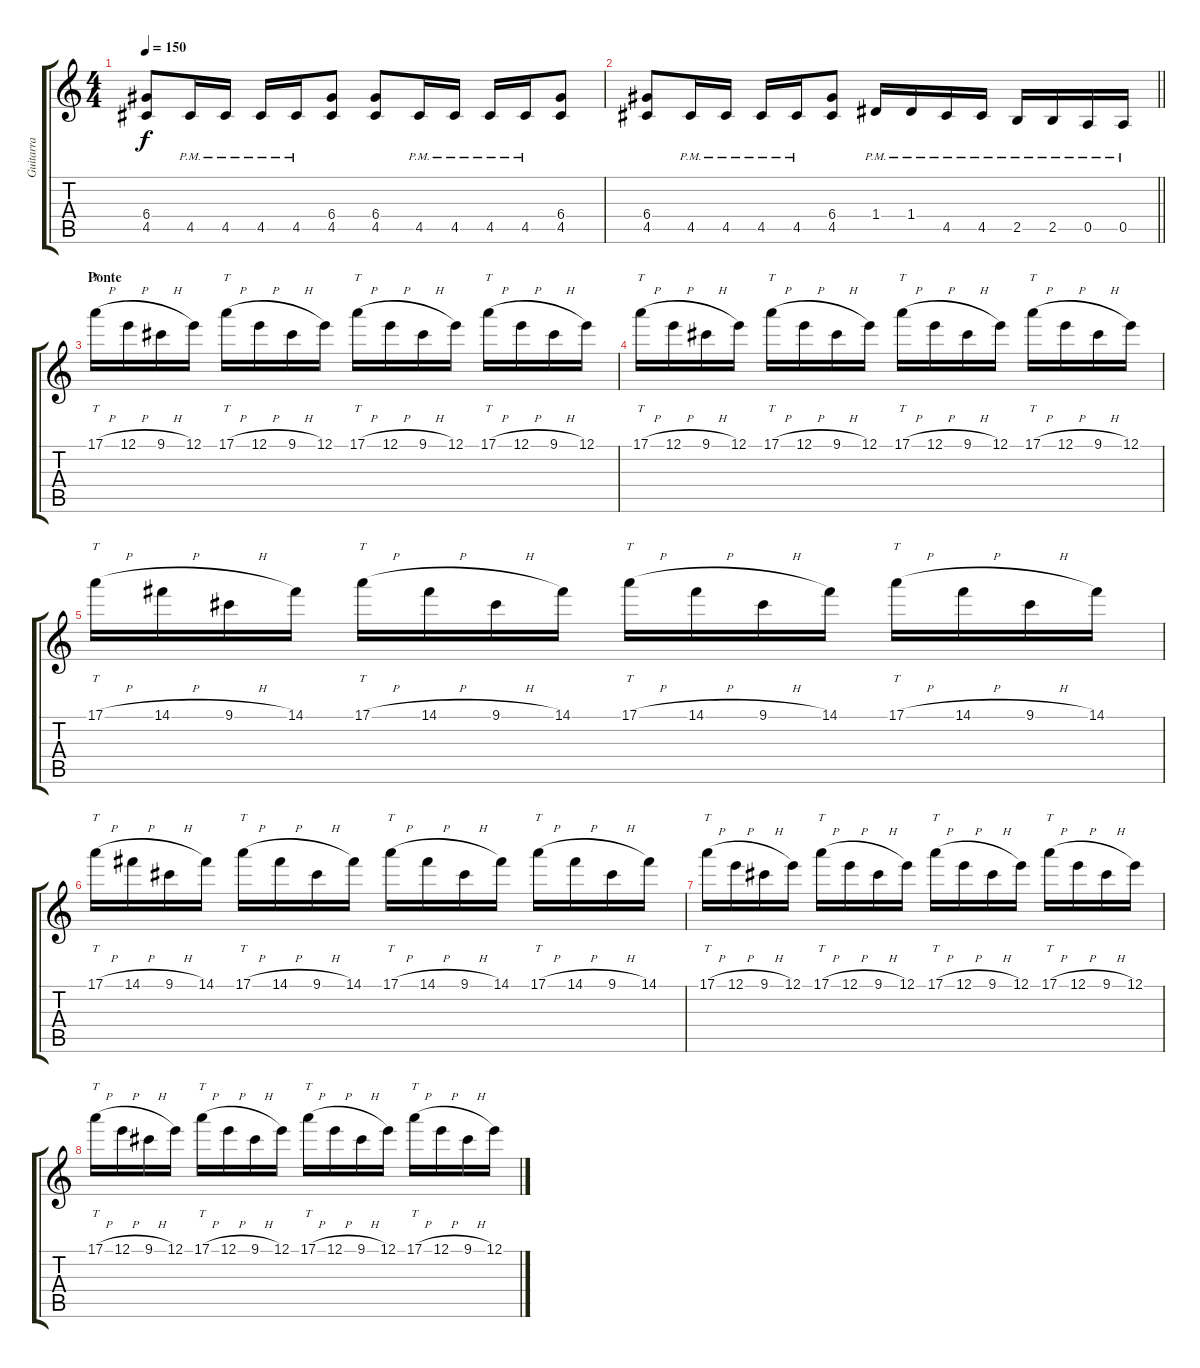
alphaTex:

\track ("Guitarra" "Guitarra") {instrument distortionguitar}
\staff {score tabs}
\tuning (E4 B3 G3 D3 A2 E2) {hide}
\ts (4 4)
\tempo 150
\clef g2
\ks c
(6.4 4.5).8{dy f} 4.5{pm}.16 4.5{pm}.16 4.5{pm}.16 4.5{pm}.16 (6.4 4.5).8 (6.4 4.5).8 4.5{pm}.16 4.5{pm}.16 4.5{pm}.16 4.5{pm}.16 (6.4 4.5).8 |
\barLineRight lightlight
(6.4 4.5).8 4.5{pm}.16 4.5{pm}.16 4.5{pm}.16 4.5{pm}.16 (6.4 4.5).8 1.4{pm}.16 1.4{pm}.16 4.5{pm}.16 4.5{pm}.16 2.5{pm}.16 2.5{pm}.16 0.5{pm}.16 0.5{pm}.16 |
\section ("" "Ponte")
17.1{h}.16{tt} 12.1{h}.16 9.1{h}.16 12.1.16 17.1{h}.16{tt} 12.1{h}.16 9.1{h}.16 12.1.16 17.1{h}.16{tt} 12.1{h}.16 9.1{h}.16 12.1.16 17.1{h}.16{tt} 12.1{h}.16 9.1{h}.16 12.1.16 |
17.1{h}.16{tt} 12.1{h}.16 9.1{h}.16 12.1.16 17.1{h}.16{tt} 12.1{h}.16 9.1{h}.16 12.1.16 17.1{h}.16{tt} 12.1{h}.16 9.1{h}.16 12.1.16 17.1{h}.16{tt} 12.1{h}.16 9.1{h}.16 12.1.16 |
17.1{h}.16{tt} 14.1{h}.16 9.1{h}.16 14.1.16 17.1{h}.16{tt} 14.1{h}.16 9.1{h}.16 14.1.16 17.1{h}.16{tt} 14.1{h}.16 9.1{h}.16 14.1.16 17.1{h}.16{tt} 14.1{h}.16 9.1{h}.16 14.1.16 |
17.1{h}.16{tt} 14.1{h}.16 9.1{h}.16 14.1.16 17.1{h}.16{tt} 14.1{h}.16 9.1{h}.16 14.1.16 17.1{h}.16{tt} 14.1{h}.16 9.1{h}.16 14.1.16 17.1{h}.16{tt} 14.1{h}.16 9.1{h}.16 14.1.16 |
17.1{h}.16{tt} 12.1{h}.16 9.1{h}.16 12.1.16 17.1{h}.16{tt} 12.1{h}.16 9.1{h}.16 12.1.16 17.1{h}.16{tt} 12.1{h}.16 9.1{h}.16 12.1.16 17.1{h}.16{tt} 12.1{h}.16 9.1{h}.16 12.1.16 |
17.1{h}.16{tt} 12.1{h}.16 9.1{h}.16 12.1.16 17.1{h}.16{tt} 12.1{h}.16 9.1{h}.16 12.1.16 17.1{h}.16{tt} 12.1{h}.16 9.1{h}.16 12.1.16 17.1{h}.16{tt} 12.1{h}.16 9.1{h}.16 12.1.16
